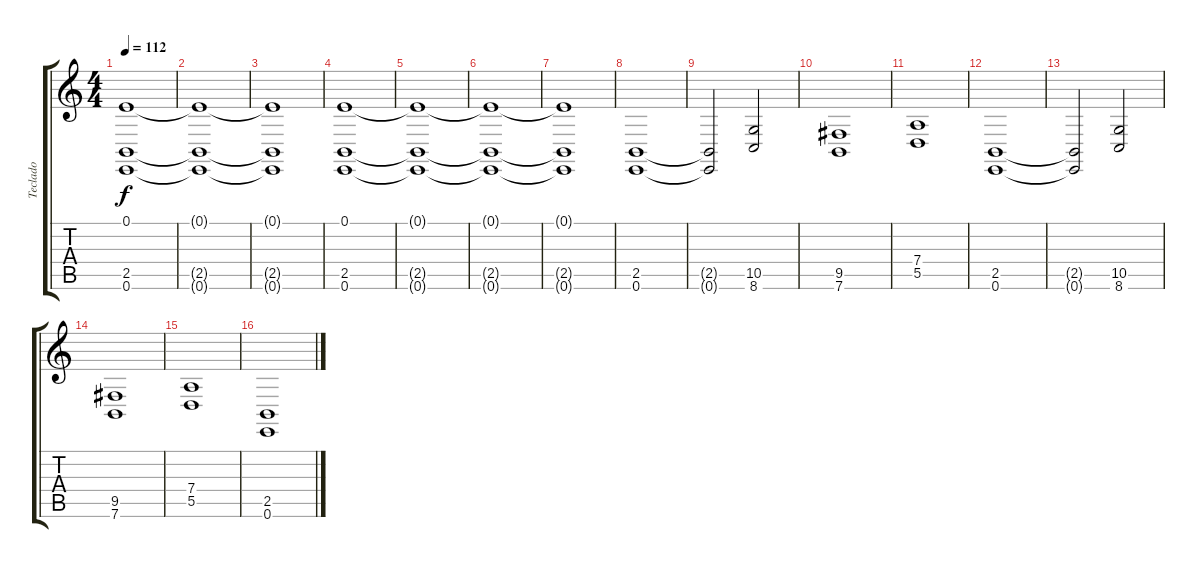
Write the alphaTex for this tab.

\track ("Teclado" "Teclado") {instrument choiraahs}
\staff {score tabs}
\tuning (E4 B3 G3 D3 A2 E2) {hide}
\ts (4 4)
\tempo 112
\clef g2
\ks c
(0.1{t} 2.5{t} 0.6{t}).1{dy f} |
(0.1{t} 2.5{t} 0.6{t}).1 |
(0.1{t} 2.5{t} 0.6{t}).1 |
(0.1 2.5 0.6).1 |
(0.1{t} 2.5{t} 0.6{t}).1 |
(0.1{t} 2.5{t} 0.6{t}).1 |
(0.1{t} 2.5{t} 0.6{t}).1 |
(2.5 0.6).1 |
(2.5{t} 0.6{t}).2 (10.5 8.6).2 |
(9.5 7.6).1 |
(7.4 5.5).1 |
(2.5 0.6).1 |
(2.5{t} 0.6{t}).2 (10.5 8.6).2 |
(9.5 7.6).1 |
(7.4 5.5).1 |
(2.5 0.6).1
